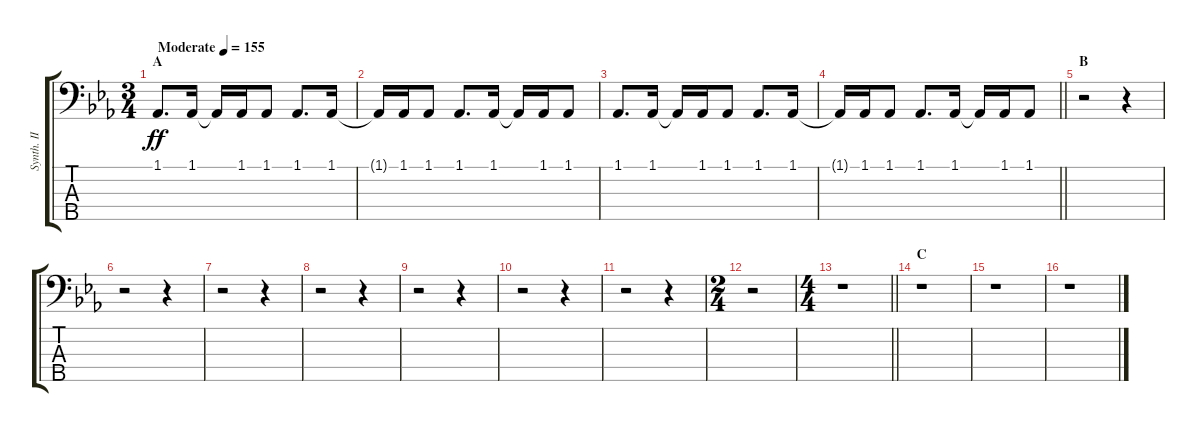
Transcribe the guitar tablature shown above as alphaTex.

\track ("Synth. II" "Synth. II") {instrument lead2sawtooth}
\staff {score tabs}
\tuning (G2 D2 A1 E1 B0) {hide}
\ts (3 4)
\section ("" "A")
\tempo (155 "Moderate")
\clef f4
\ks eb
1.1.8{d dy ff instrument lead2sawtooth} 1.1.16 1.1{t}.16 1.1.16 1.1.8 1.1.8{d} 1.1.16 |
1.1{t}.16 1.1.16 1.1.8 1.1.8{d} 1.1.16 1.1{t}.16 1.1.16 1.1.8 |
1.1.8{d} 1.1.16 1.1{t}.16 1.1.16 1.1.8 1.1.8{d} 1.1.16 |
\barLineRight lightlight
1.1{t}.16 1.1.16 1.1.8 1.1.8{d} 1.1.16 1.1{t}.16 1.1.16 1.1.8 |
\section ("" "B")
r.2 r.4 |
r.2 r.4 |
r.2 r.4 |
r.2 r.4 |
r.2 r.4 |
r.2 r.4 |
r.2 r.4 |
\ts (2 4)
r.2 |
\ts (4 4)
\barLineRight lightlight
r.1 |
\section ("" "C")
r.1 |
r.1 |
r.1
